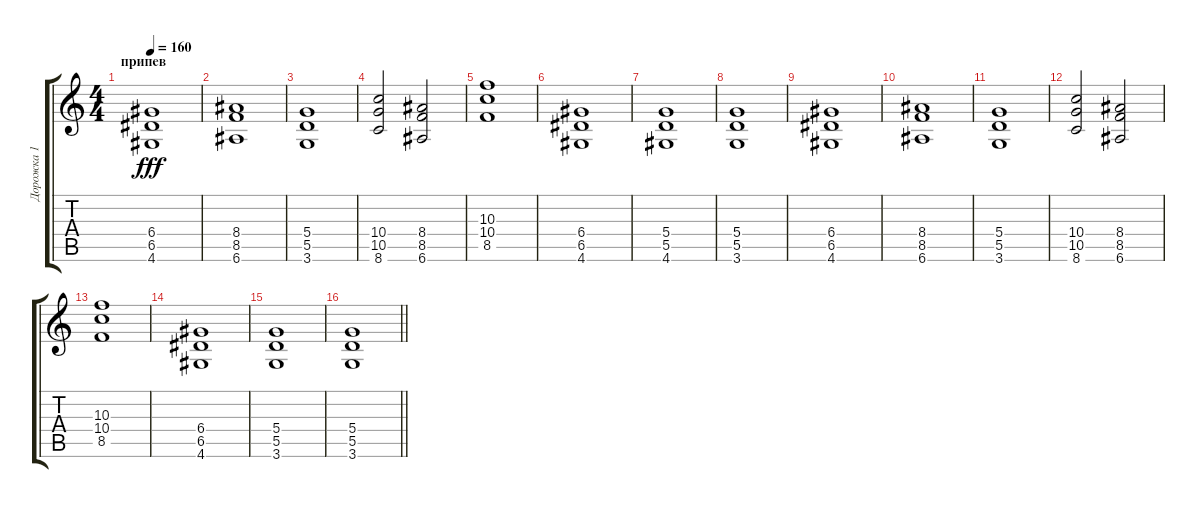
\track ("Дорожка 1" "Дорожка 1") {instrument distortionguitar}
\staff {score tabs}
\tuning (E4 B3 G3 D3 A2 E2) {hide}
\ts (4 4)
\section ("" "припев")
\tempo 160
\clef g2
\ks c
(6.4 6.5 4.6).1{dy fff} |
(8.4 8.5 6.6).1 |
(5.4 5.5 3.6).1 |
(10.4 10.5 8.6).2 (8.4 8.5 6.6).2 |
(10.3 10.4 8.5).1 |
(6.4 6.5 4.6).1 |
(5.4 5.5 4.6).1 |
(5.4 5.5 3.6).1 |
(6.4 6.5 4.6).1 |
(8.4 8.5 6.6).1 |
(5.4 5.5 3.6).1 |
(10.4 10.5 8.6).2 (8.4 8.5 6.6).2 |
(10.3 10.4 8.5).1 |
(6.4 6.5 4.6).1 |
(5.4 5.5 3.6).1 |
\barLineRight lightlight
(5.4 5.5 3.6).1
